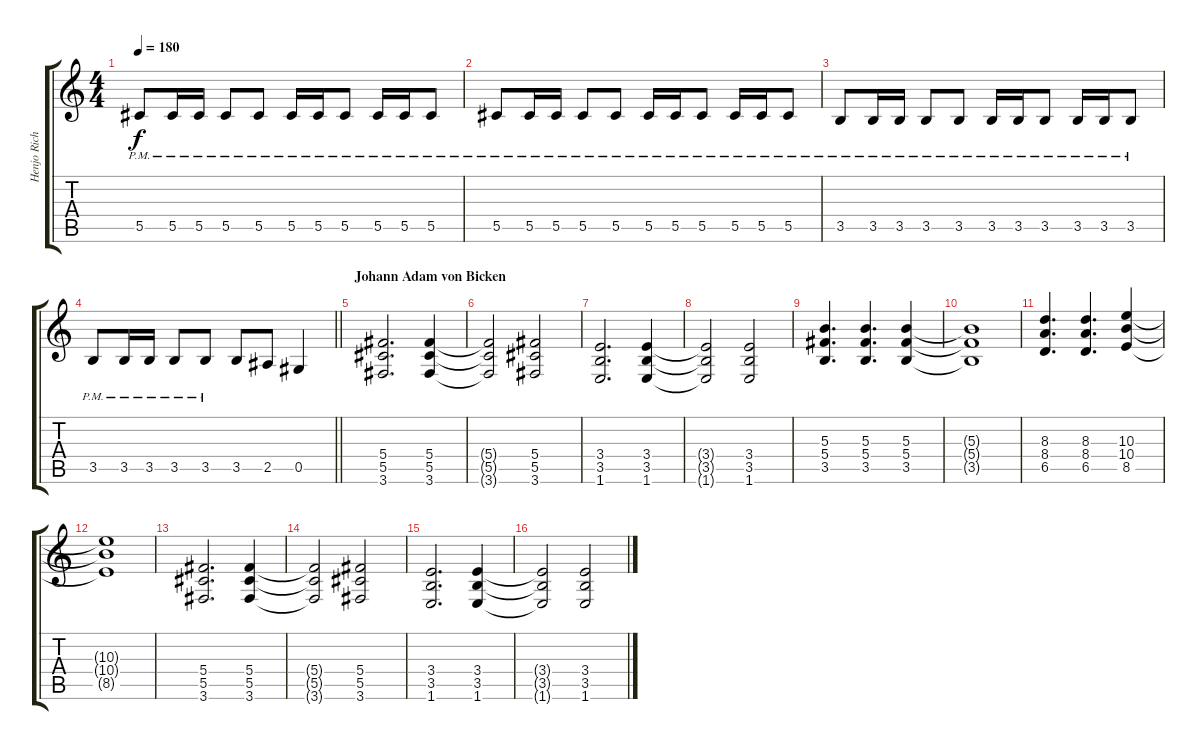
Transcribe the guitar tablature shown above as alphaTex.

\track ("Henjo Richter Lead 2" "Henjo Rich") {instrument distortionguitar}
\staff {score tabs}
\tuning (Eb4 Bb3 Gb3 Db3 Ab2 Eb2) {hide}
\ts (4 4)
\tempo 180
\clef g2
\ks c
5.5{pm}.8{dy f} 5.5{pm}.16 5.5{pm}.16 5.5{pm}.8 5.5{pm}.8 5.5{pm}.16 5.5{pm}.16 5.5{pm}.8 5.5{pm}.16 5.5{pm}.16 5.5{pm}.8 |
5.5{pm}.8 5.5{pm}.16 5.5{pm}.16 5.5{pm}.8 5.5{pm}.8 5.5{pm}.16 5.5{pm}.16 5.5{pm}.8 5.5{pm}.16 5.5{pm}.16 5.5{pm}.8 |
3.5{pm}.8 3.5{pm}.16 3.5{pm}.16 3.5{pm}.8 3.5{pm}.8 3.5{pm}.16 3.5{pm}.16 3.5{pm}.8 3.5{pm}.16 3.5{pm}.16 3.5{pm}.8 |
\barLineRight lightlight
3.5{pm}.8 3.5{pm}.16 3.5{pm}.16 3.5{pm}.8 3.5{pm}.8 3.5.8 2.5.8 0.5.4 |
\section ("" "Johann Adam von Bicken")
(5.4 5.5 3.6).2{d} (5.4 5.5 3.6).4 |
(5.4{t} 5.5{t} 3.6{t}).2 (5.4 5.5 3.6).2 |
(3.4 3.5 1.6).2{d} (3.4 3.5 1.6).4 |
(3.4{t} 3.5{t} 1.6{t}).2 (3.4 3.5 1.6).2 |
(5.3 5.4 3.5).4{d} (5.3 5.4 3.5).4{d} (5.3 5.4 3.5).4 |
(5.3{t} 5.4{t} 3.5{t}).1 |
(8.3 8.4 6.5).4{d} (8.3 8.4 6.5).4{d} (10.3 10.4 8.5).4 |
(10.3{t} 10.4{t} 8.5{t}).1 |
(5.4 5.5 3.6).2{d} (5.4 5.5 3.6).4 |
(5.4{t} 5.5{t} 3.6{t}).2 (5.4 5.5 3.6).2 |
(3.4 3.5 1.6).2{d} (3.4 3.5 1.6).4 |
(3.4{t} 3.5{t} 1.6{t}).2 (3.4 3.5 1.6).2
